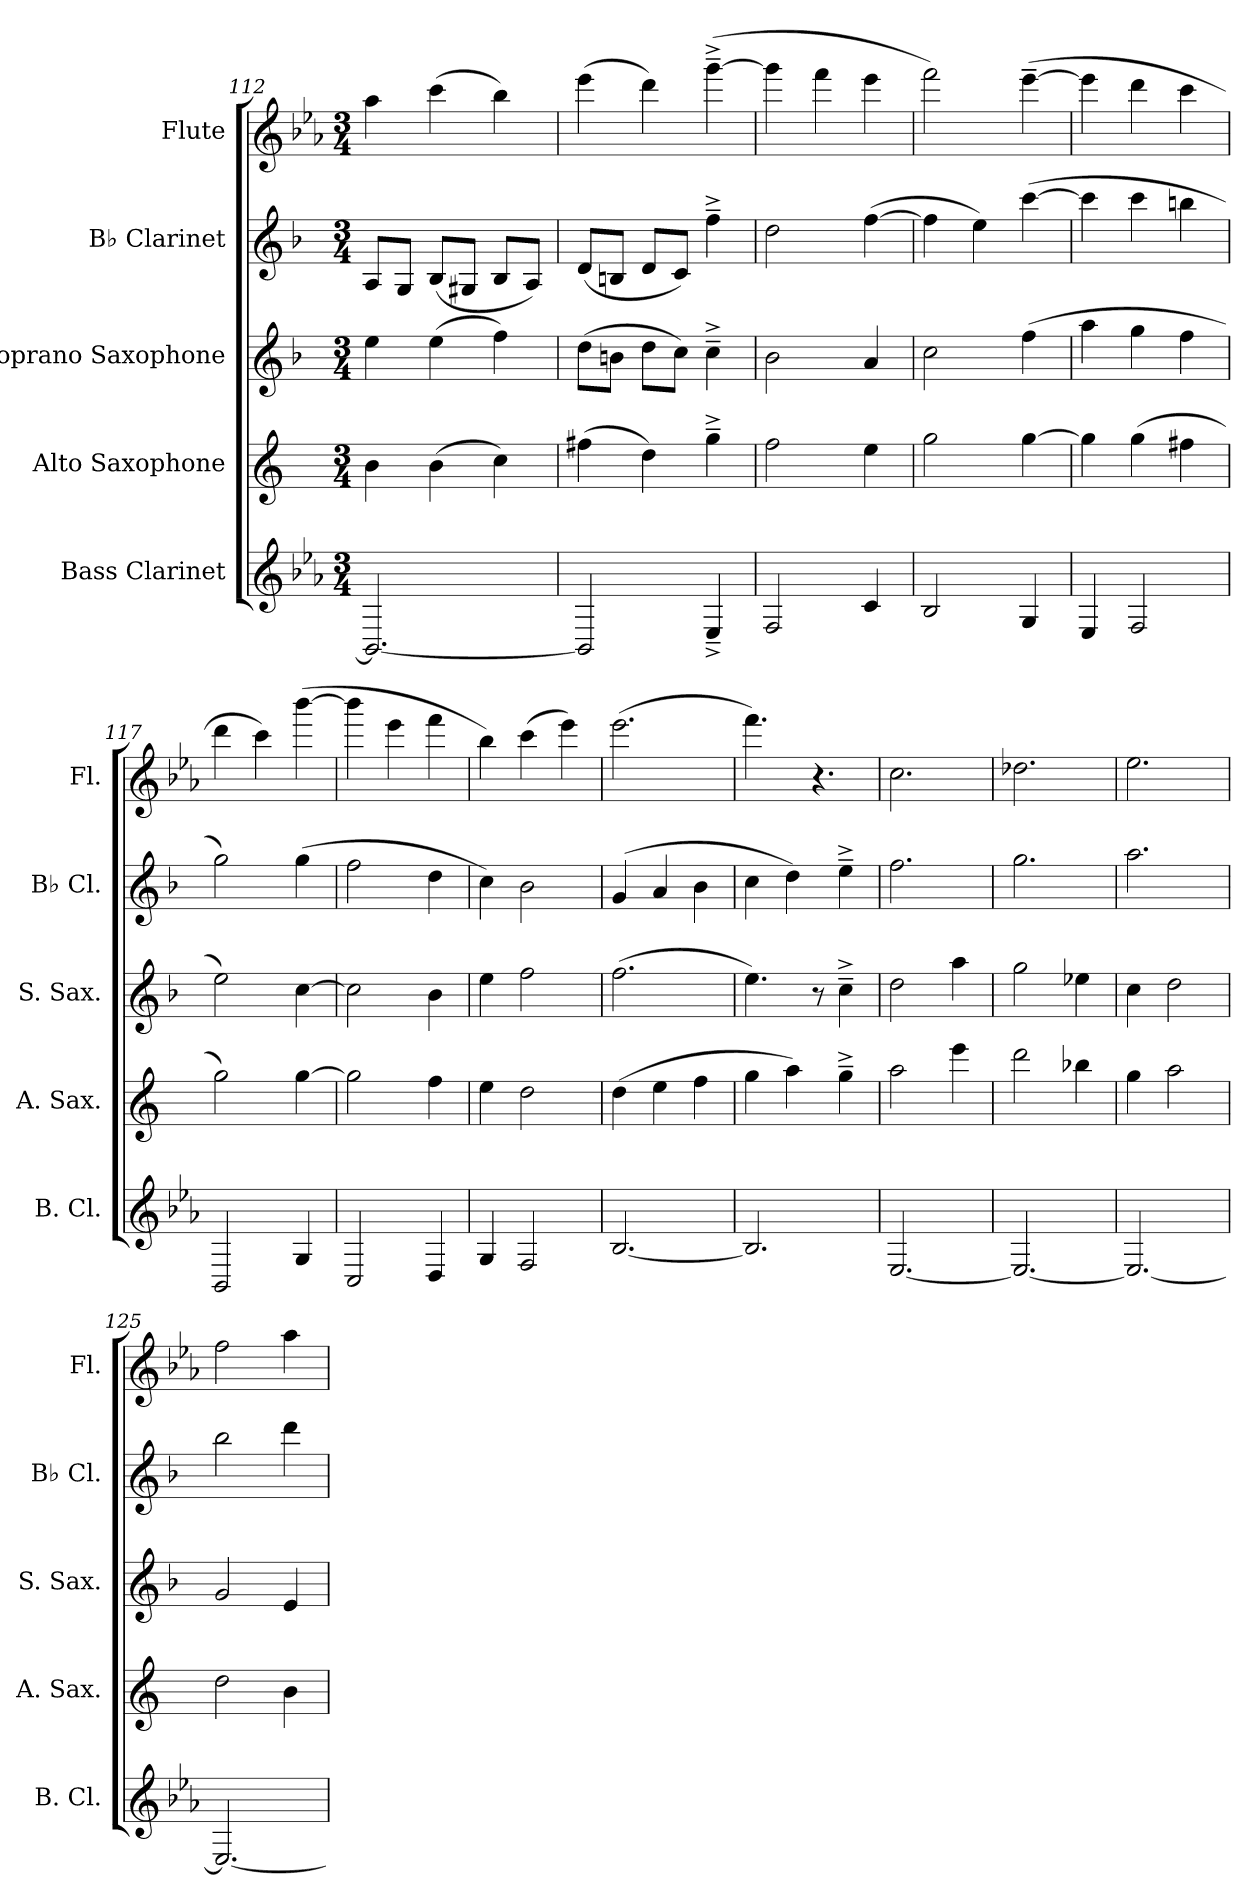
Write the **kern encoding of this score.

**kern	**kern	**kern	**kern	**kern
*part5	*part4	*part3	*part2	*part1
*staff5	*staff4	*staff3	*staff2	*staff1
*I"Bass Clarinet	*I"Alto Saxophone	*I"Soprano Saxophone	*I"B♭ Clarinet	*I"Flute
*I'B. Cl.	*I'A. Sax.	*I'S. Sax.	*I'B♭ Cl.	*I'Fl.
*clefG2	*clefG2	*clefG2	*clefG2	*clefG2
*ITrd8c14	*ITrd5c9	*ITrd1c2	*ITrd1c2	*
*k[b-e-a-]	*k[b-e-a-]	*k[b-e-a-]	*k[b-e-a-]	*k[b-e-a-]
*M3/4	*M3/4	*M3/4	*M3/4	*M3/4
=112	=112	=112	=112	=112
2.BBB-/_	4d\	4dd\	8G/L	4aa-\
.	.	.	8F/J	.
.	(>4d\	(>4dd\	(<8A-/L	(>4ccc\
.	.	.	8F#X/J	.
.	4e-\)	4ee-\)	8A-/L	4bb-\)
.	.	.	8G/J)	.
=113	=113	=113	=113	=113
2BBB-/]	(>4an\	(>8cc\L	(<8c/L	(>4eee-\
.	.	8an\J	8An/J	.
.	4f\)	8cc\L	8c/L	4ddd\)
.	.	8b-\J)	8B-/J)	.
4EE-~^/	4b-~^\	4b-~^\	4ee-~^\	(>[4ggg~^\
=114	=114	=114	=114	=114
2FF/	2a-\	2a-\	2cc\	4ggg\]
.	.	.	.	4fff\
4C/	4g\	4g/	(>[4ee-\	4eee-\
=115	=115	=115	=115	=115
2BB-/	2b-\	2b-\	4ee-\]	2fff\)
.	.	.	4dd\)	.
4GG/	[4b-\	(>4ee-\	(>[4bb-\	(>[4eee-~\
!!LO:LB:g=z
=116	=116	=116	=116	=116
4EE-/	4b-\]	4gg\	4bb-\]	4eee-\]
2FF/	(>4b-\	4ff\	4bb-\	4ddd\
.	4an\	4ee-\	4aan\	4ccc\
=117	=117	=117	=117	=117
2BBB-/	2b-\)	2dd\)	2ff\)	4ddd\
.	.	.	.	4ccc\)
4GG/	[4b-\	[4b-\	(>4ff\	(>[4bbb-\
=118	=118	=118	=118	=118
2CC/	2b-\]	2b-\]	2ee-\	4bbb-\]
.	.	.	.	4eee-\
4DD/	4a-\	4a-\	4cc\	4fff\
=119	=119	=119	=119	=119
4GG/	4g\	4dd\	4b-\)	4bb-\)
2FF/	2f\	2ee-\	2a-\	(>4ccc\
.	.	.	.	4eee-\)
=120	=120	=120	=120	=120
[2.BB-/	(>4f\	(>2.ee-\	(>4f/	(>2.eee-\
.	4g\	.	4g/	.
.	4a-\	.	4a-\	.
=121	=121	=121	=121	=121
2.BB-/]	4b-\	4.dd\)	4b-\	4.fff\)
.	4cc\)	.	4cc\)	.
.	.	8r	.	4.r
.	4b-~^\	4b-~^\	4dd~^\	.
=122	=122	=122	=122	=122
[2.EE-/	2cc\	2cc\	2.ee-\	2.cc\
.	4gg\	4gg\	.	.
=123	=123	=123	=123	=123
2.EE-/_	2ff\	2ff\	2.ff\	2.dd-X\
.	4dd-X\	4dd-X\	.	.
=124	=124	=124	=124	=124
2.EE-/_	4b-\	4b-\	2.gg\	2.ee-\
.	2cc\	2cc\	.	.
=125	=125	=125	=125	=125
2.EE-/_	2f\	2f/	2aa-\	2ff\
.	4d\	4d/	4ccc\	4aa-\
=	=	=	=	=
*-	*-	*-	*-	*-
